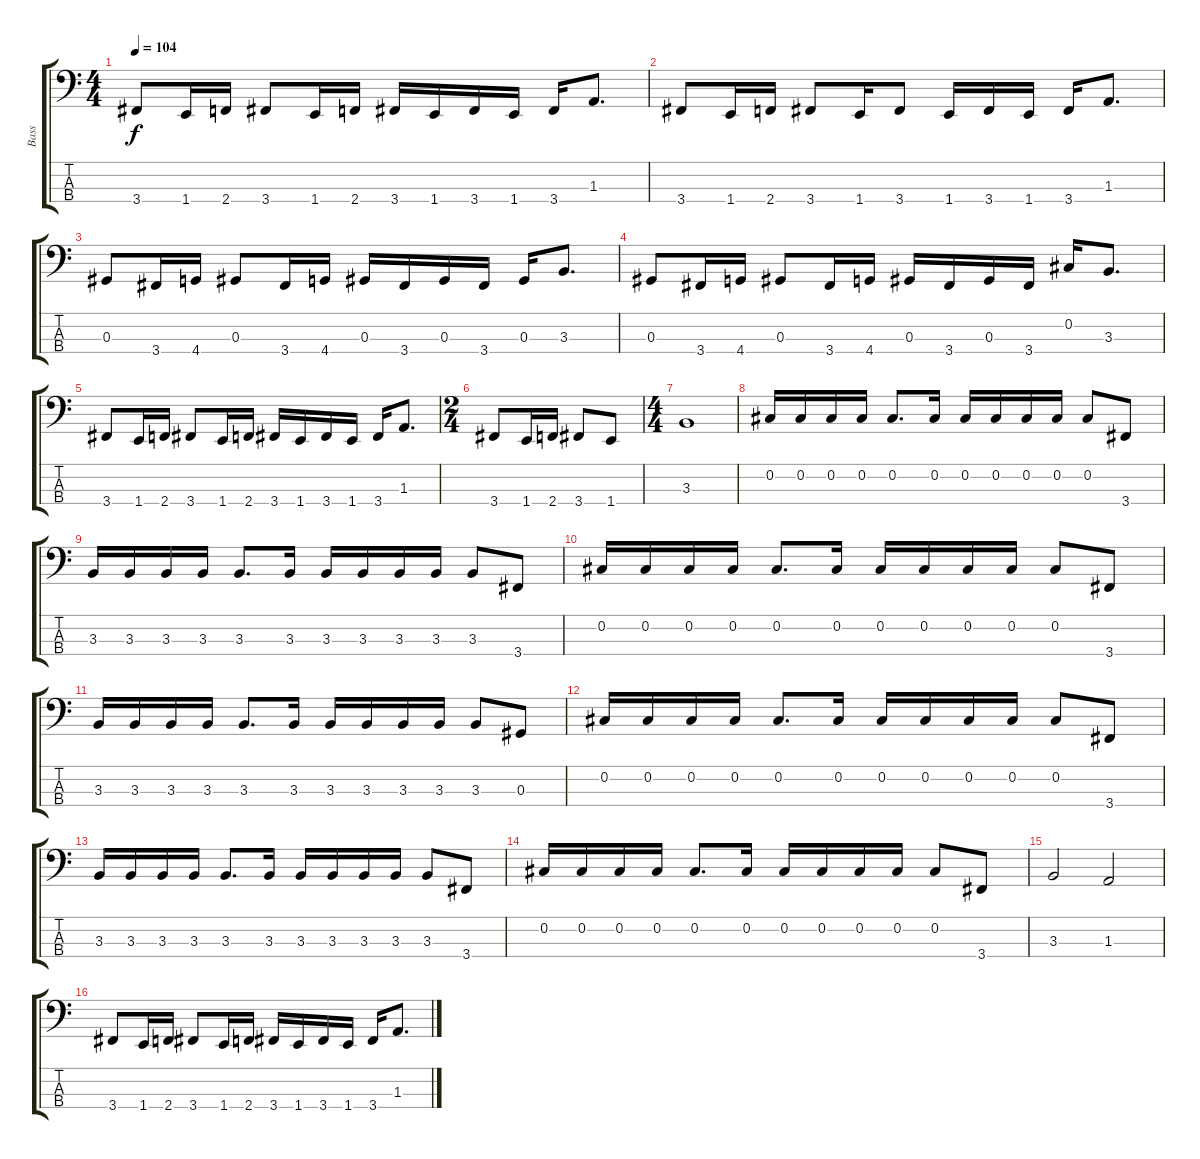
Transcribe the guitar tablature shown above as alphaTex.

\track ("Bass" "Bass") {instrument electricbassfinger}
\staff {score tabs}
\tuning (Gb2 Db2 Ab1 Eb1) {hide}
\ts (4 4)
\tempo 104
\clef f4
\ks c
3.4.8{dy f} 1.4.16 2.4.16 3.4.8 1.4.16 2.4.16 3.4.16 1.4.16 3.4.16 1.4.16 3.4.16 1.3.8{d} |
3.4.8 1.4.16 2.4.16 3.4.8 1.4.16 3.4.8 1.4.16 3.4.16 1.4.16 3.4.16 1.3.8{d} |
0.3.8 3.4.16 4.4.16 0.3.8 3.4.16 4.4.16 0.3.16 3.4.16 0.3.16 3.4.16 0.3.16 3.3.8{d} |
0.3.8 3.4.16 4.4.16 0.3.8 3.4.16 4.4.16 0.3.16 3.4.16 0.3.16 3.4.16 0.2.16 3.3.8{d} |
3.4.8 1.4.16 2.4.16 3.4.8 1.4.16 2.4.16 3.4.16 1.4.16 3.4.16 1.4.16 3.4.16 1.3.8{d} |
\ts (2 4)
3.4.8 1.4.16 2.4.16 3.4.8 1.4.8 |
\ts (4 4)
3.3.1 |
0.2.16 0.2.16 0.2.16 0.2.16 0.2.8{d} 0.2.16 0.2.16 0.2.16 0.2.16 0.2.16 0.2.8 3.4.8 |
3.3.16 3.3.16 3.3.16 3.3.16 3.3.8{d} 3.3.16 3.3.16 3.3.16 3.3.16 3.3.16 3.3.8 3.4.8 |
0.2.16 0.2.16 0.2.16 0.2.16 0.2.8{d} 0.2.16 0.2.16 0.2.16 0.2.16 0.2.16 0.2.8 3.4.8 |
3.3.16 3.3.16 3.3.16 3.3.16 3.3.8{d} 3.3.16 3.3.16 3.3.16 3.3.16 3.3.16 3.3.8 0.3.8 |
0.2.16 0.2.16 0.2.16 0.2.16 0.2.8{d} 0.2.16 0.2.16 0.2.16 0.2.16 0.2.16 0.2.8 3.4.8 |
3.3.16 3.3.16 3.3.16 3.3.16 3.3.8{d} 3.3.16 3.3.16 3.3.16 3.3.16 3.3.16 3.3.8 3.4.8 |
0.2.16 0.2.16 0.2.16 0.2.16 0.2.8{d} 0.2.16 0.2.16 0.2.16 0.2.16 0.2.16 0.2.8 3.4.8 |
3.3.2 1.3.2 |
3.4.8 1.4.16 2.4.16 3.4.8 1.4.16 2.4.16 3.4.16 1.4.16 3.4.16 1.4.16 3.4.16 1.3.8{d}
